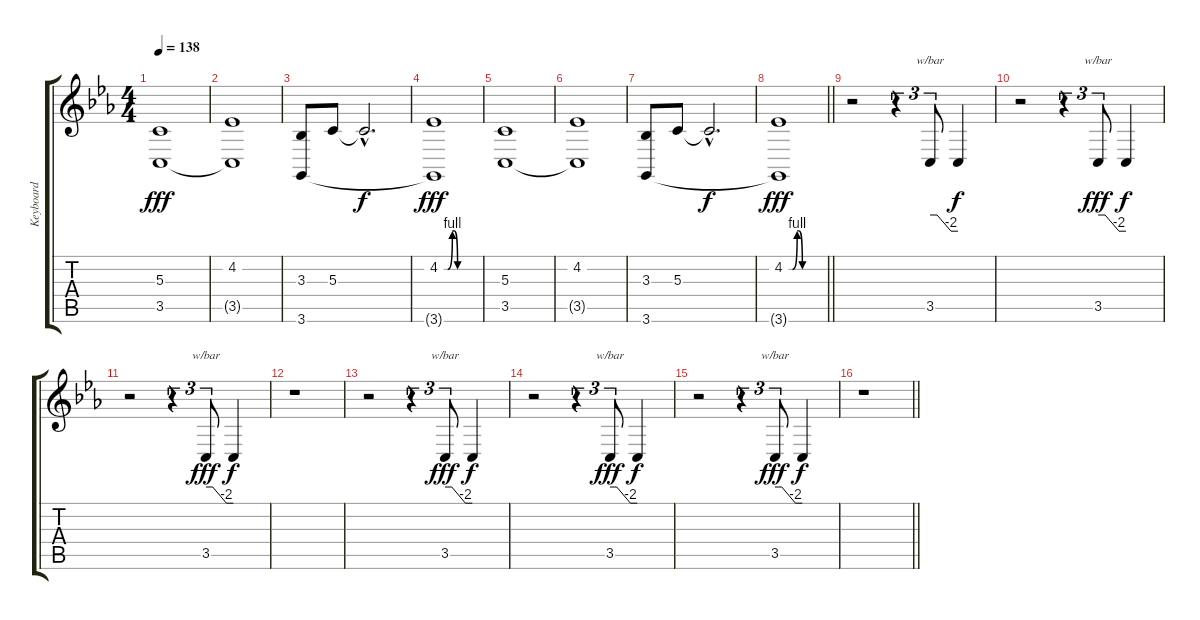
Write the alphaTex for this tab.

\track ("Keyboard" "Keyboard") {instrument synthstrings2}
\staff {score tabs}
\tuning (E4 B3 G3 D3 A2 E2) {hide}
\ts (4 4)
\tempo 138
\clef g2
\ks eb
(5.3 3.5).1{dy fff instrument synthstrings2} |
(4.2 3.5{t}).1 |
(3.3 3.6).8 5.3.8 5.3{hac t}.2{d dy f} |
(4.2{be (custom 0 0 6 0 14 4 17 4 23 0 60 0)} 3.6{t}).1{dy fff} |
(5.3 3.5).1 |
(4.2 3.5{t}).1 |
(3.3 3.6).8 5.3.8 5.3{hac t}.2{d dy f} |
\barLineRight lightlight
(4.2{be (custom 0 0 6 0 14 4 17 4 23 0 60 0)} 3.6{t}).1{dy fff} |
r.2{volume 16 instrument shakuhachi} r.4{tu (3 2)} 3.5.8{tu (3 2) tbe (custom default 0 0 15 0 45 -8 60 -8)} 3.5{t}.4{dy f} |
r.2 r.4{tu (3 2)} 3.5.8{tu (3 2) tbe (custom default 0 0 15 0 45 -8 60 -8) dy fff} 3.5{t}.4{dy f} |
r.2 r.4{tu (3 2)} 3.5.8{tu (3 2) tbe (custom default 0 0 15 0 45 -8 60 -8) dy fff} 3.5{t}.4{dy f} |
r.1 |
r.2 r.4{tu (3 2)} 3.5.8{tu (3 2) tbe (custom default 0 0 15 0 45 -8 60 -8) dy fff} 3.5{t}.4{dy f} |
r.2 r.4{tu (3 2)} 3.5.8{tu (3 2) tbe (custom default 0 0 15 0 45 -8 60 -8) dy fff} 3.5{t}.4{dy f} |
r.2 r.4{tu (3 2)} 3.5.8{tu (3 2) tbe (custom default 0 0 15 0 45 -8 60 -8) dy fff} 3.5{t}.4{dy f} |
\barLineRight lightlight
r.1
